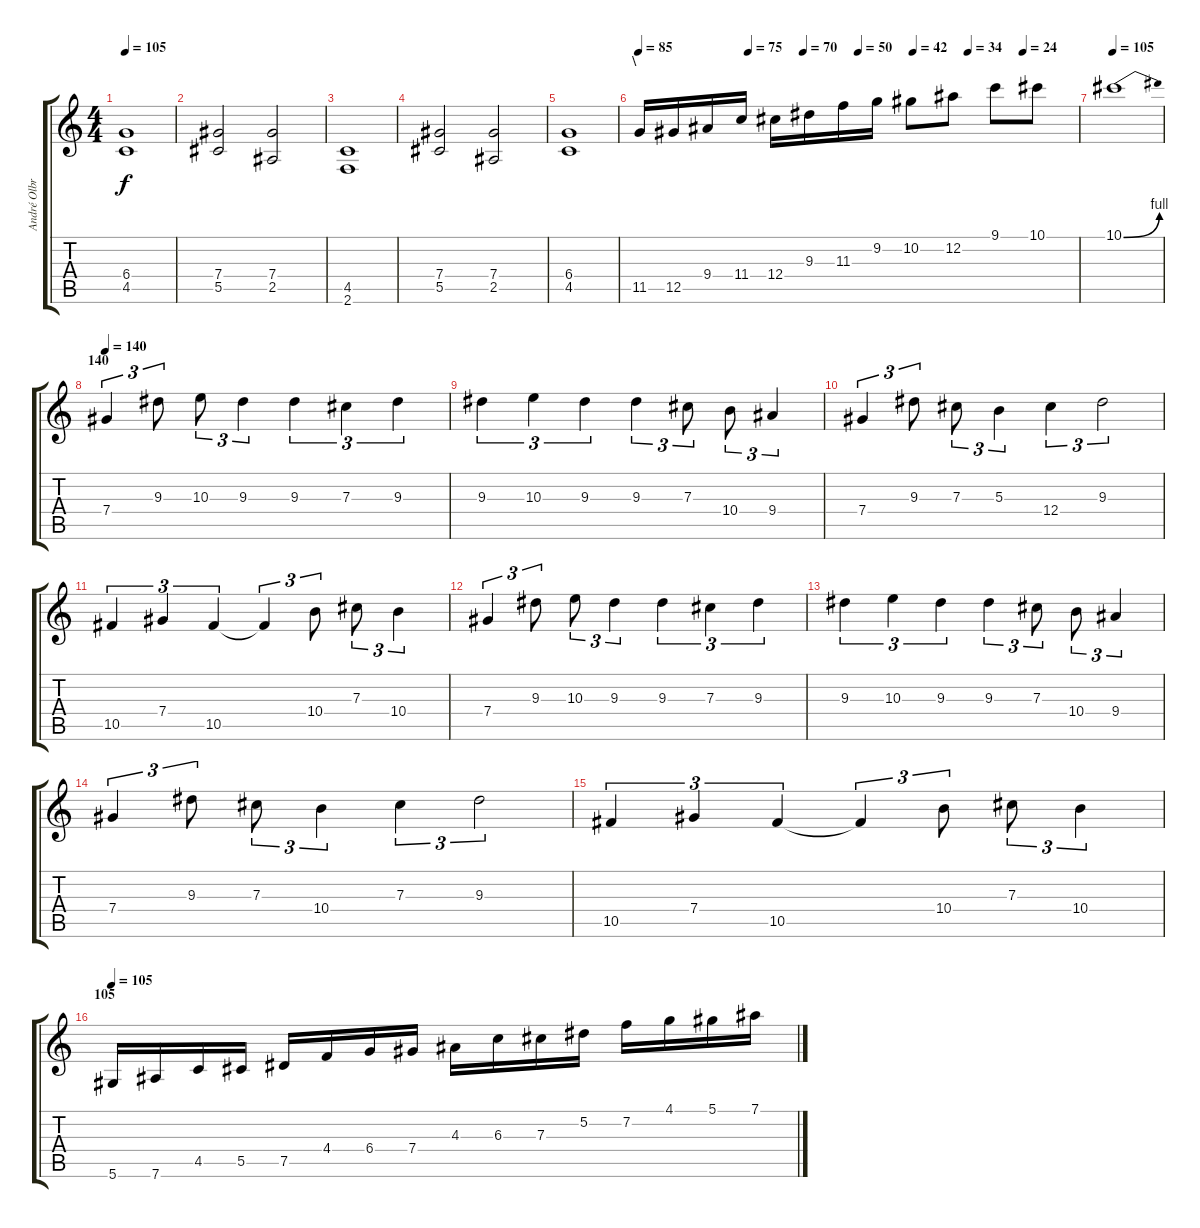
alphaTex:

\track ("André Olbrich" "André Olbr") {instrument distortionguitar}
\staff {score tabs}
\tuning (Eb4 Bb3 Gb3 Db3 Ab2 Eb2) {hide}
\ts (4 4)
\tempo 105
\clef g2
\ks c
(6.4 4.5).1{dy f} |
(7.4 5.5).2 (7.4 2.5).2 |
(4.5 2.6).1 |
(7.4 5.5).2 (7.4 2.5).2 |
(6.4 4.5).1 |
\section ("" "\\")
\tempo 85
\tempo (75 0.25)
\tempo (70 0.375)
\tempo (50 0.5)
\tempo (42 0.625)
\tempo (34 0.75)
\tempo (24 0.875)
11.5.16 12.5.16 9.4.16 11.4.16 12.4.16 9.3.16 11.3.16 9.2.16 10.2.8 12.2.8 9.1.8 10.1.8 |
\tempo 105
10.1{be (bend 0 0 60 4)}.1 |
\section ("" "140")
\tempo 140
7.4.4{tu (3 2)} 9.3.8{tu (3 2)} 10.3.8{tu (3 2)} 9.3.4{tu (3 2)} 9.3.4{tu (3 2)} 7.3.4{tu (3 2)} 9.3.4{tu (3 2)} |
9.3.4{tu (3 2)} 10.3.4{tu (3 2)} 9.3.4{tu (3 2)} 9.3.4{tu (3 2)} 7.3.8{tu (3 2)} 10.4.8{tu (3 2)} 9.4.4{tu (3 2)} |
7.4.4{tu (3 2)} 9.3.8{tu (3 2)} 7.3.8{tu (3 2)} 5.3.4{tu (3 2)} 12.4.4{tu (3 2)} 9.3.2{tu (3 2)} |
10.5.4{tu (3 2)} 7.4.4{tu (3 2)} 10.5.4{tu (3 2)} 10.5{t}.4{tu (3 2)} 10.4.8{tu (3 2)} 7.3.8{tu (3 2)} 10.4.4{tu (3 2)} |
7.4.4{tu (3 2)} 9.3.8{tu (3 2)} 10.3.8{tu (3 2)} 9.3.4{tu (3 2)} 9.3.4{tu (3 2)} 7.3.4{tu (3 2)} 9.3.4{tu (3 2)} |
9.3.4{tu (3 2)} 10.3.4{tu (3 2)} 9.3.4{tu (3 2)} 9.3.4{tu (3 2)} 7.3.8{tu (3 2)} 10.4.8{tu (3 2)} 9.4.4{tu (3 2)} |
7.4.4{tu (3 2)} 9.3.8{tu (3 2)} 7.3.8{tu (3 2)} 10.4.4{tu (3 2)} 7.3.4{tu (3 2)} 9.3.2{tu (3 2)} |
10.5.4{tu (3 2)} 7.4.4{tu (3 2)} 10.5.4{tu (3 2)} 10.5{t}.4{tu (3 2)} 10.4.8{tu (3 2)} 7.3.8{tu (3 2)} 10.4.4{tu (3 2)} |
\section ("" "105")
\tempo 105
5.6.16 7.6.16 4.5.16 5.5.16 7.5.16 4.4.16 6.4.16 7.4.16 4.3.16 6.3.16 7.3.16 5.2.16 7.2.16 4.1.16 5.1.16 7.1.16
